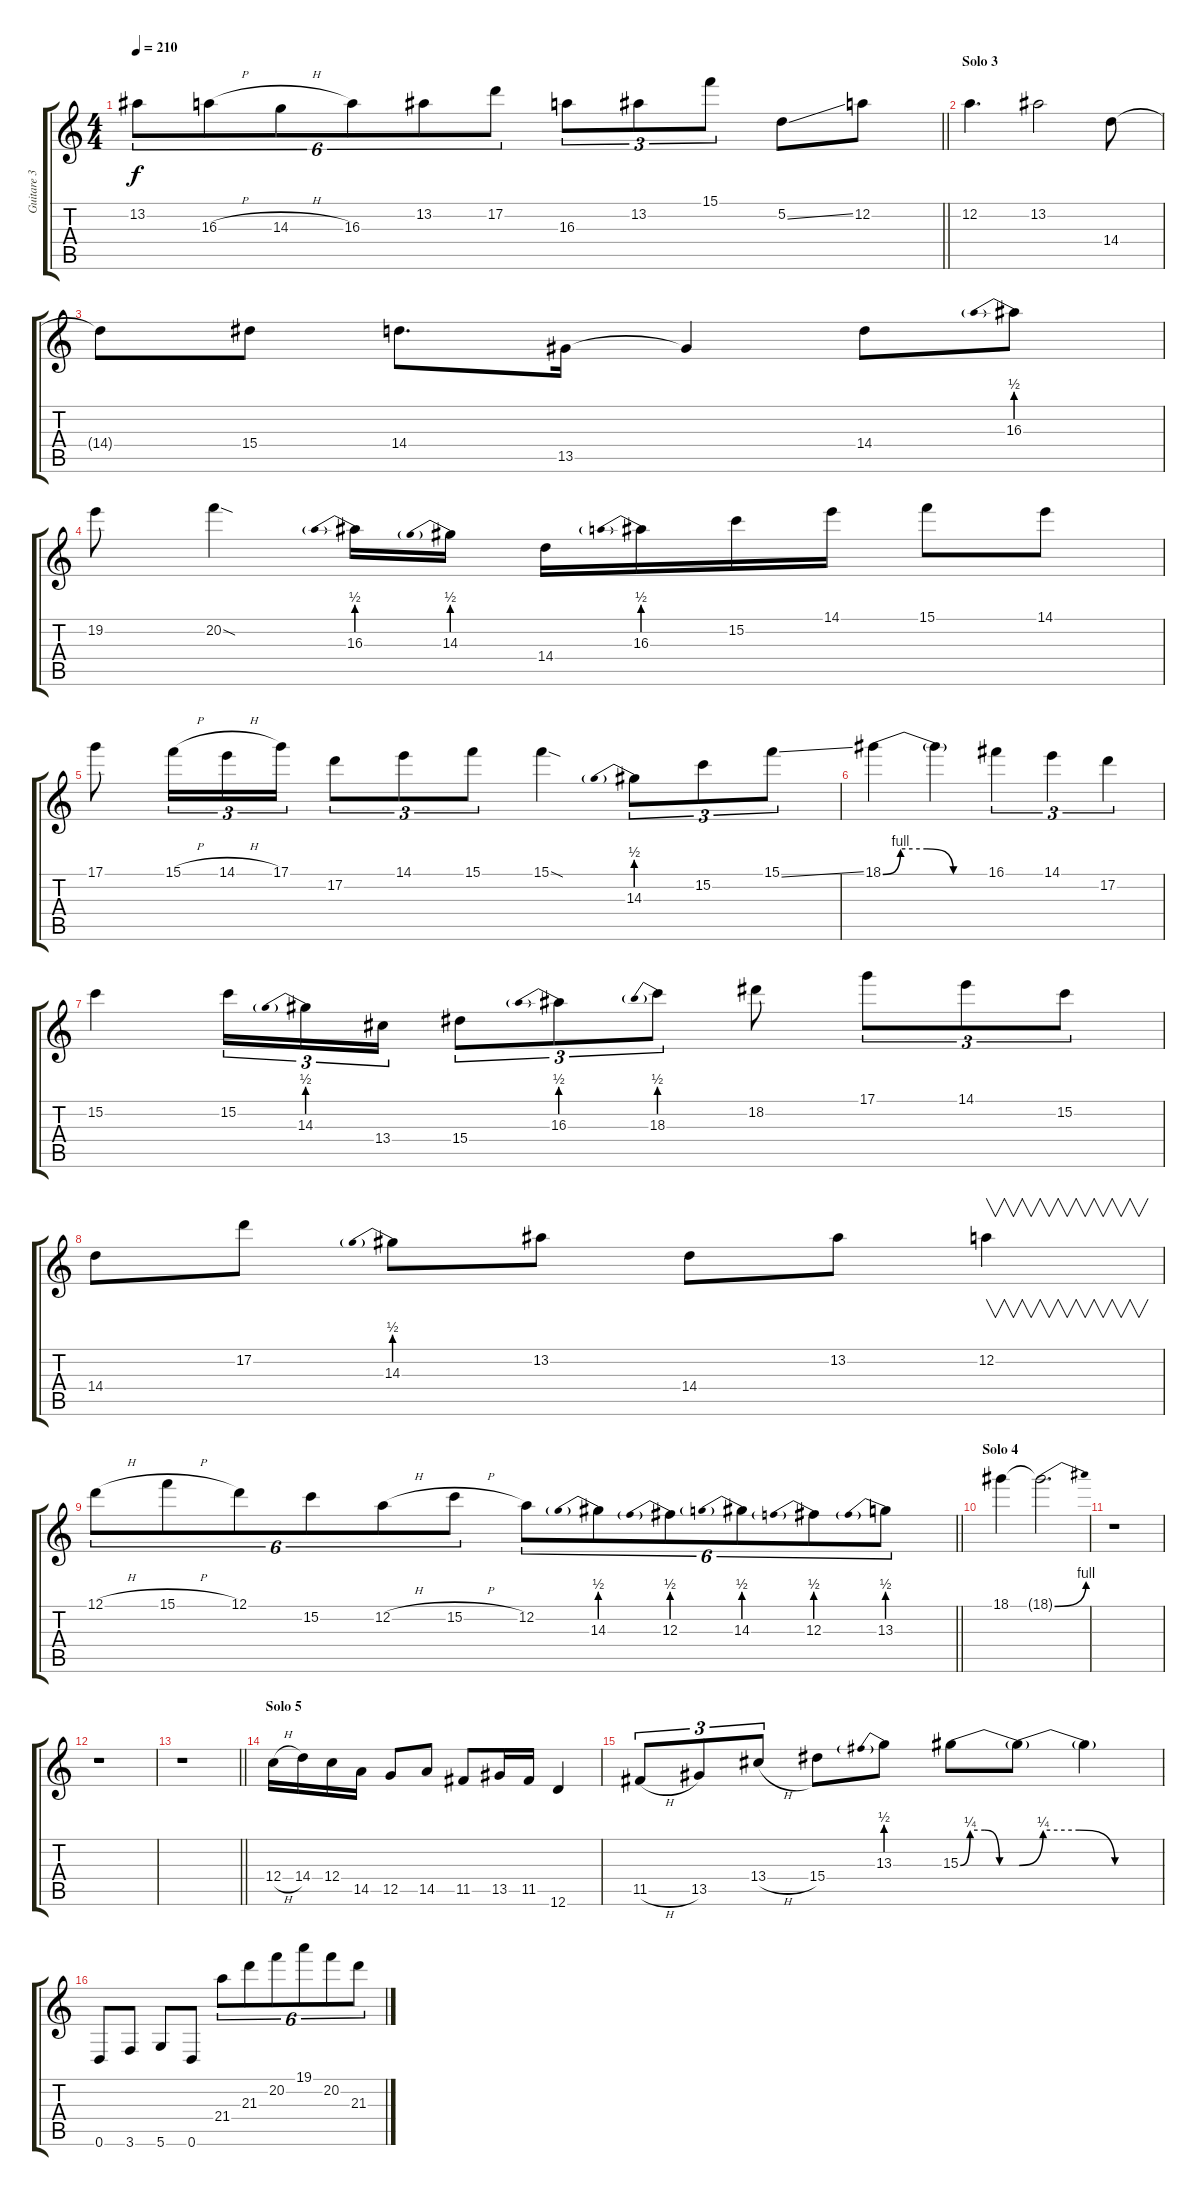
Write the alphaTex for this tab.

\track ("Guitare 3" "Guitare 3") {instrument distortionguitar}
\staff {score tabs}
\tuning (D4 A3 F3 C3 G2 D2) {hide}
\ts (4 4)
\tempo 210
\clef g2
\barLineRight lightlight
\ks c
13.2.8{tu (6 4) dy f} 16.3{h}.8{tu (6 4)} 14.3{h}.8{tu (6 4)} 16.3.8{tu (6 4)} 13.2.8{tu (6 4)} 17.2.8{tu (6 4)} 16.3.8{tu (3 2)} 13.2.8{tu (3 2)} 15.1.8{tu (3 2)} 5.2{ss}.8 12.2.8 |
\section ("" "Solo 3")
12.2.4{d} 13.2.2 14.4.8 |
14.4{t}.8 15.4.8 14.4.8{d} 13.5.16 13.5{t}.4 14.4.8 16.3{be (prebend 0 2 60 2)}.8 |
19.2.8 20.2{sod}.4 16.3{be (prebend 0 2 60 2)}.16 14.3{be (prebend 0 2 60 2)}.16 14.4.16 16.3{be (prebend 0 2 60 2)}.16 15.2.16 14.1.16 15.1.8 14.1.8 |
17.1.8 15.1{h}.16{tu (3 2)} 14.1{h}.16{tu (3 2)} 17.1.16{tu (3 2)} 17.2.8{tu (3 2)} 14.1.8{tu (3 2)} 15.1.8{tu (3 2)} 15.1{sod}.4 14.3{be (prebend 0 2 60 2)}.8{tu (3 2)} 15.2.8{tu (3 2)} 15.1{ss}.8{tu (3 2)} |
18.1{be (custom 0 0 10 4 25 4 40 0 60 0)}.4 18.1{t}.4 16.1.4{tu (3 2)} 14.1.4{tu (3 2)} 17.2.4{tu (3 2)} |
15.2.4 15.2.16{tu (3 2)} 14.3{be (prebend 0 2 60 2)}.16{tu (3 2)} 13.4.16{tu (3 2)} 15.4.8{tu (3 2)} 16.3{be (prebend 0 2 60 2)}.8{tu (3 2)} 18.3{be (prebend 0 2 60 2)}.8{tu (3 2)} 18.2.8 17.1.8{tu (3 2)} 14.1.8{tu (3 2)} 15.2.8{tu (3 2)} |
14.4.8 17.2.8 14.3{be (prebend 0 2 60 2)}.8 13.2.8 14.4.8 13.2.8 12.2.4{v} |
\barLineRight lightlight
12.1{h}.8{tu (6 4)} 15.1{h}.8{tu (6 4)} 12.1.8{tu (6 4)} 15.2.8{tu (6 4)} 12.2{h}.8{tu (6 4)} 15.2{h}.8{tu (6 4)} 12.2.8{tu (6 4)} 14.3{be (prebend 0 2 60 2)}.8{tu (6 4)} 12.3{be (prebend 0 2 60 2)}.8{tu (6 4)} 14.3{be (prebend 0 2 60 2)}.8{tu (6 4)} 12.3{be (prebend 0 2 60 2)}.8{tu (6 4)} 13.3{be (prebend 0 2 60 2)}.8{tu (6 4)} |
\section ("" "Solo 4")
18.1.4 18.1{be (bend 0 0 60 4) t}.2{d} |
r.1 |
r.1 |
\barLineRight lightlight
r.1 |
\section ("" "Solo 5")
12.4{h}.16 14.4.16 12.4.16 14.5.16 12.5.8 14.5.8 11.5.8 13.5.16 11.5.16 12.6.4 |
11.5{h}.8{tu (3 2)} 13.5.8{tu (3 2)} 13.4{h}.8{tu (3 2)} 15.4.8 13.3{be (prebend 0 2 60 2)}.8 15.3{be (custom 0 0 10 1 25 1 40 0 60 0)}.8 15.3{be (custom 0 0 10 1 25 1 40 0 60 0) t}.8 15.3{t}.4 |
0.6.8 3.6.8 5.6.8 0.6.8 21.4.8{tu (6 4)} 21.3.8{tu (6 4)} 20.2.8{tu (6 4)} 19.1.8{tu (6 4)} 20.2.8{tu (6 4)} 21.3.8{tu (6 4)}
